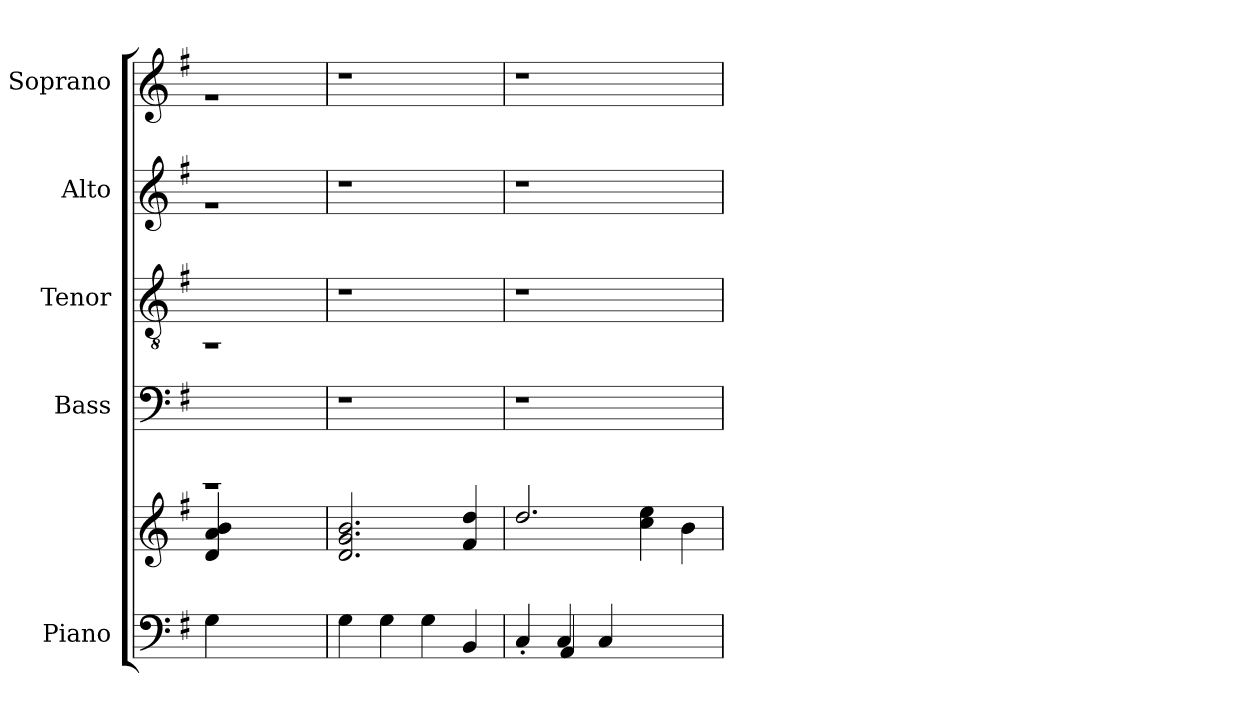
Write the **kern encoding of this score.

**kern	**kern	**kern	**kern	**kern	**kern
*part5	*part5	*part4	*part3	*part2	*part1
*staff6	*staff5	*staff4	*staff3	*staff2	*staff1
*I"Piano	*	*I"Bass	*I"Tenor	*I"Alto	*I"Soprano
*	*	*I'B.	*I'T.	*I'A.	*I'S.
!!LO:PB:g=z
*stria5	*stria5	*stria5	*stria5	*stria5	*stria5
*clefF4	*clefG2	*clefF4	*clefGv2	*clefG2	*clefG2
*k[f#]	*k[f#]	*k[f#]	*k[f#]	*k[f#]	*k[f#]
*G:	*G:	*G:	*G:	*G:	*G:
*MM100	*MM100	*MM100	*MM100	*MM100	*MM100
=1	=1	=1	=1	=1	=1
!	!	!LO:N:vis=1	!LO:N:vis=1	!LO:N:vis=1	!LO:N:vis=1
4G\	4d/ 4a/ 4b/	1rEEE	1rAA	1ra	1ra
2.ryy	2.ryy	.	.	.	.
=2	=2	=2	=2	=2	=2
4G\	2.g/ 2.d/ 2.b/	1r	1r	1r	1r
4G\	.	.	.	.	.
4G\	.	.	.	.	.
4BB/	4f#/ 4dd/	.	.	.	.
=3	=3	=3	=3	=3	=3
*^	*	*	*	*	*
4ryy	4C'>/	2.dd/	1r	1r	1r	1r
4C/	4AA/	.	.	.	.	.
4C/	2ryy	.	.	.	.	.
2ryy	.	4cc\ 4ee\	.	.	.	.
.	4ryy	4b\	4ryy	4ryy	4ryy	4ryy
*v	*v	*	*	*	*	*
=	=	=	=	=	=
*-	*-	*-	*-	*-	*-
